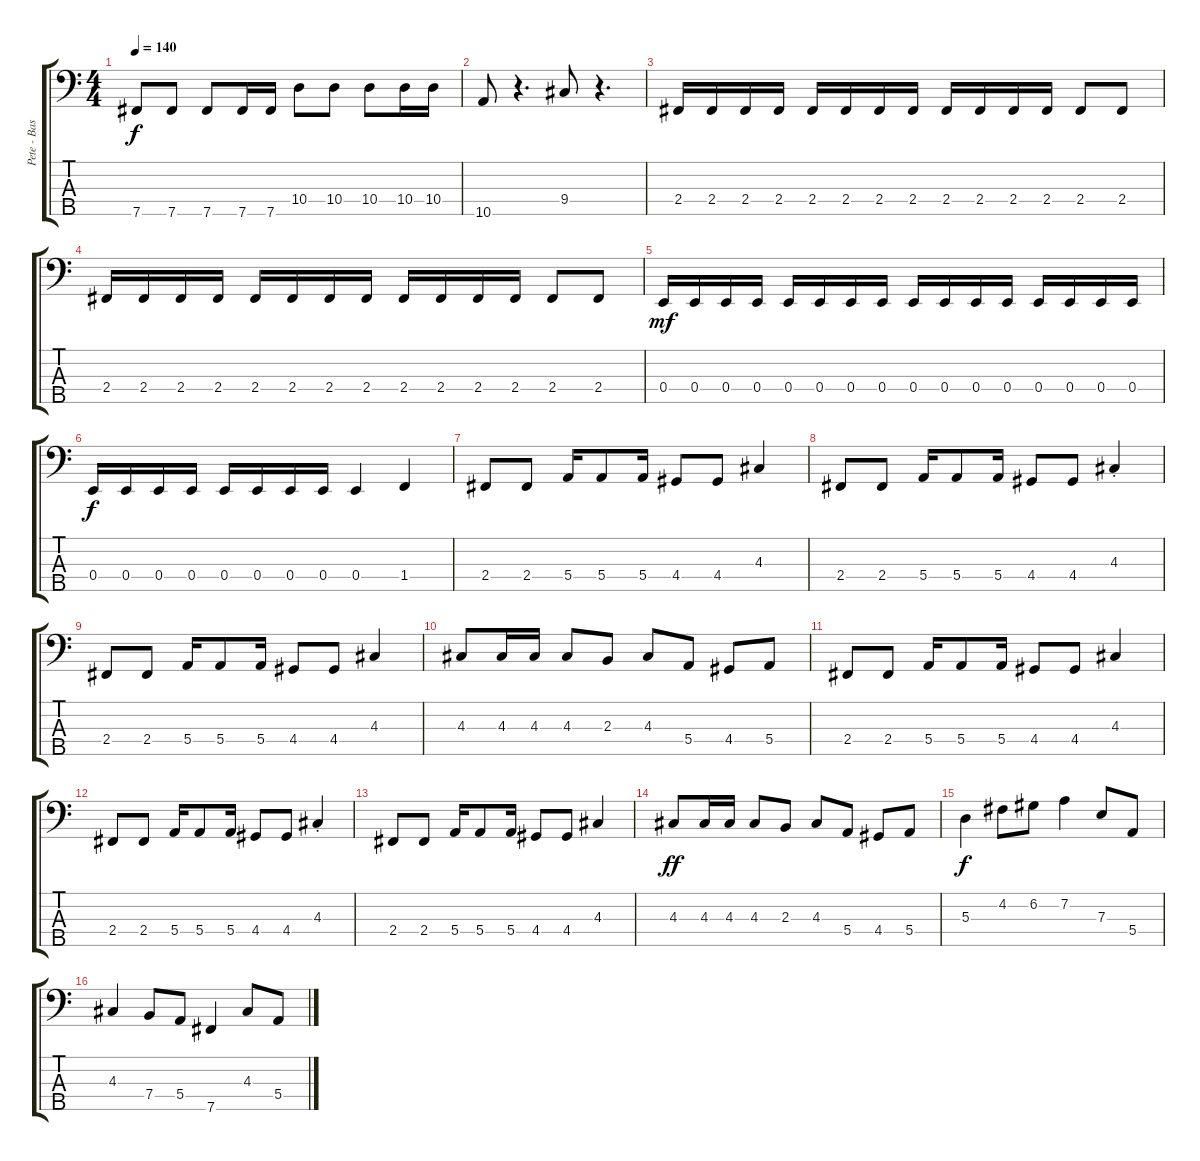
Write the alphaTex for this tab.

\track ("Pete - Bass" "Pete - Bas") {instrument electricbassfinger}
\staff {score tabs}
\tuning (G2 D2 A1 E1 B0) {hide}
\ts (4 4)
\tempo 140
\clef f4
\ks c
7.5.8{dy f} 7.5.8 7.5.8 7.5.16 7.5.16 10.4.8 10.4.8 10.4.8 10.4.16 10.4.16 |
10.5.8 r.4{d} 9.4.8 r.4{d} |
2.4.16 2.4.16 2.4.16 2.4.16 2.4.16 2.4.16 2.4.16 2.4.16 2.4.16 2.4.16 2.4.16 2.4.16 2.4.8 2.4.8 |
2.4.16 2.4.16 2.4.16 2.4.16 2.4.16 2.4.16 2.4.16 2.4.16 2.4.16 2.4.16 2.4.16 2.4.16 2.4.8 2.4.8 |
0.4.16{dy mf} 0.4.16 0.4.16 0.4.16 0.4.16 0.4.16 0.4.16 0.4.16 0.4.16 0.4.16 0.4.16 0.4.16 0.4.16 0.4.16 0.4.16 0.4.16 |
0.4.16{dy f} 0.4.16 0.4.16 0.4.16 0.4.16 0.4.16 0.4.16 0.4.16 0.4.4 1.4.4 |
2.4.8 2.4.8 5.4.16 5.4.8 5.4.16 4.4.8 4.4.8 4.3.4 |
2.4.8 2.4.8 5.4.16 5.4.8 5.4.16 4.4.8 4.4.8 4.3{st}.4 |
2.4.8 2.4.8 5.4.16 5.4.8 5.4.16 4.4.8 4.4.8 4.3.4 |
4.3.8 4.3.16 4.3.16 4.3.8 2.3.8 4.3.8 5.4.8 4.4.8 5.4.8 |
2.4.8 2.4.8 5.4.16 5.4.8 5.4.16 4.4.8 4.4.8 4.3.4 |
2.4.8 2.4.8 5.4.16 5.4.8 5.4.16 4.4.8 4.4.8 4.3{st}.4 |
2.4.8 2.4.8 5.4.16 5.4.8 5.4.16 4.4.8 4.4.8 4.3.4 |
4.3.8{dy ff} 4.3.16 4.3.16 4.3.8 2.3.8 4.3.8 5.4.8 4.4.8 5.4.8 |
5.3.4{dy f} 4.2.8 6.2.8 7.2.4 7.3.8 5.4.8 |
4.3.4 7.4.8 5.4.8 7.5.4 4.3.8 5.4.8
